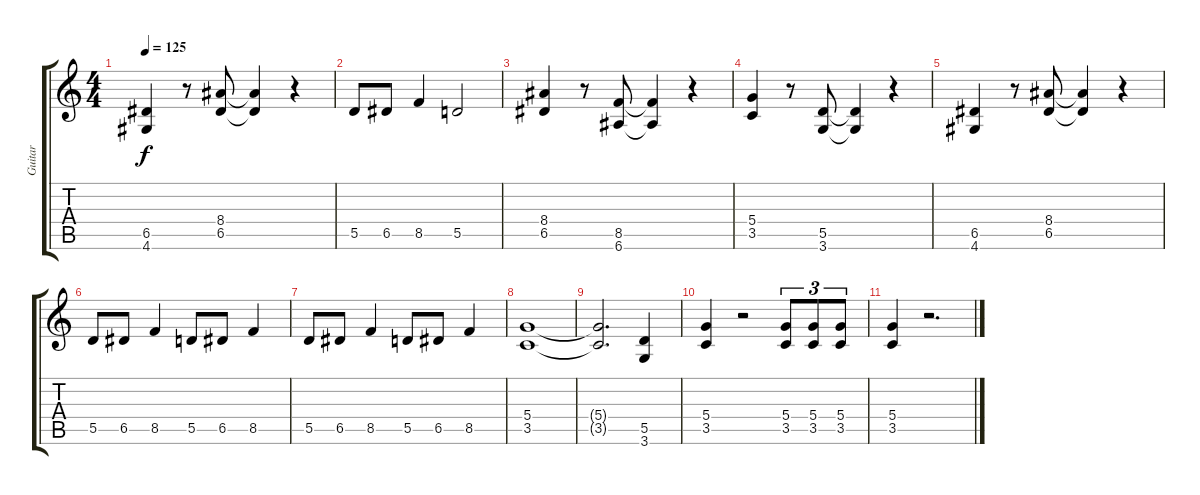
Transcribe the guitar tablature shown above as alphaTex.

\track ("Guitar" "Guitar") {instrument overdrivenguitar}
\staff {score tabs}
\tuning (E4 B3 G3 D3 A2 E2) {hide}
\ts (4 4)
\tempo 125
\clef g2
\ks c
(6.5 4.6).4{dy f} r.8 (8.4 6.5).8 (8.4{t} 6.5{t}).4 r.4 |
5.5.8 6.5.8 8.5.4 5.5.2 |
(8.4 6.5).4 r.8 (8.5 6.6).8 (8.5{t} 6.6{t}).4 r.4 |
(5.4 3.5).4 r.8 (5.5 3.6).8 (5.5{t} 3.6{t}).4 r.4 |
(6.5 4.6).4 r.8 (8.4 6.5).8 (8.4{t} 6.5{t}).4 r.4 |
5.5.8 6.5.8 8.5.4 5.5.8 6.5.8 8.5.4 |
5.5.8 6.5.8 8.5.4 5.5.8 6.5.8 8.5.4 |
(5.4 3.5).1 |
(5.4{t} 3.5{t}).2{d} (5.5 3.6).4 |
(5.4 3.5).4 r.2 (5.4 3.5).8{tu (3 2)} (5.4 3.5).8{tu (3 2)} (5.4 3.5).8{tu (3 2)} |
(5.4 3.5).4 r.2{d}
